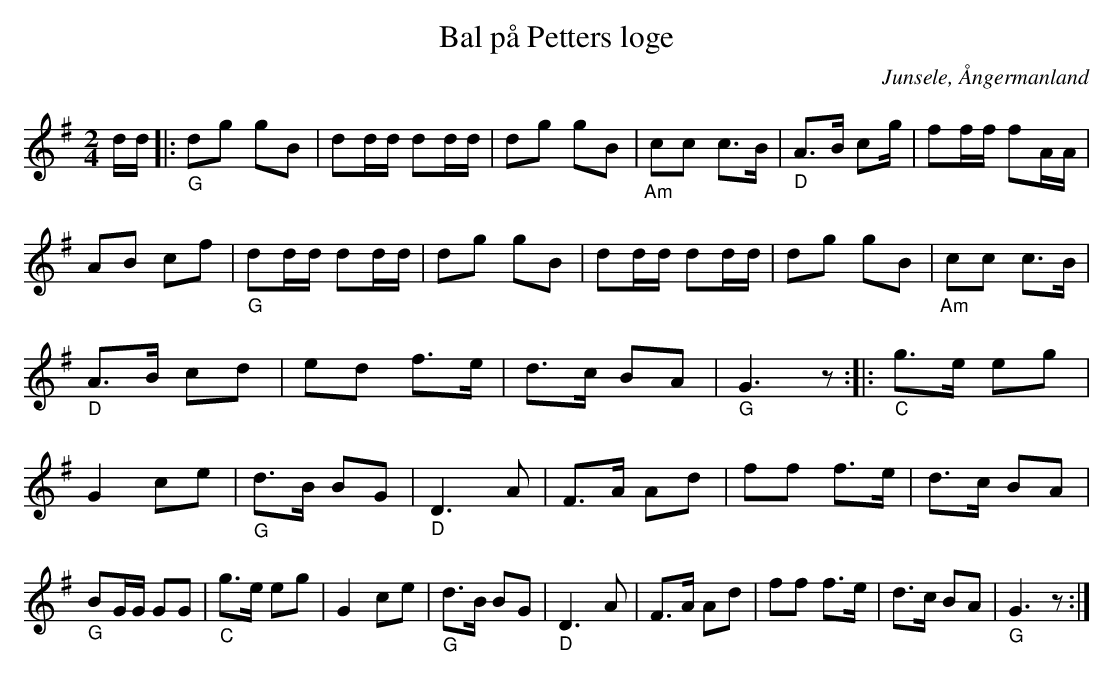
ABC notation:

X:1
T:Bal på Petters loge
O:Junsele, Ångermanland
M:2/4
L:1/16
K:G
dd |:"_G" d2g2 g2B2 | d2dd d2dd | d2g2 g2B2 |"_Am" c2c2 c3B |"_D" A3B c2g | f2ff f2AA | A2B2 c2f2 |"_G" d2dd d2dd | d2g2 g2B2 | d2dd d2dd| d2g2 g2B2 |"_Am" c2c2 c3B |"_D" A3B c2d2 | e2d2 f3e | d3c B2A2 |"_G" G6 z2:]|:"_C" g3e e2g2 | G4 c2e2 |"_G" d3B B2G2 |"_D" D6 A2 | F3A A2d2 | f2f2 f3e | d3c B2A2 |"_G" B2GG G2G2 |"_C" g3e e2g2 | G4 c2e2 |"_G" d3B B2G2 | "_D"D6 A2 | F3A A2d2 | f2f2 f3e | d3c B2A2 |"_G" G6 z2 :|
